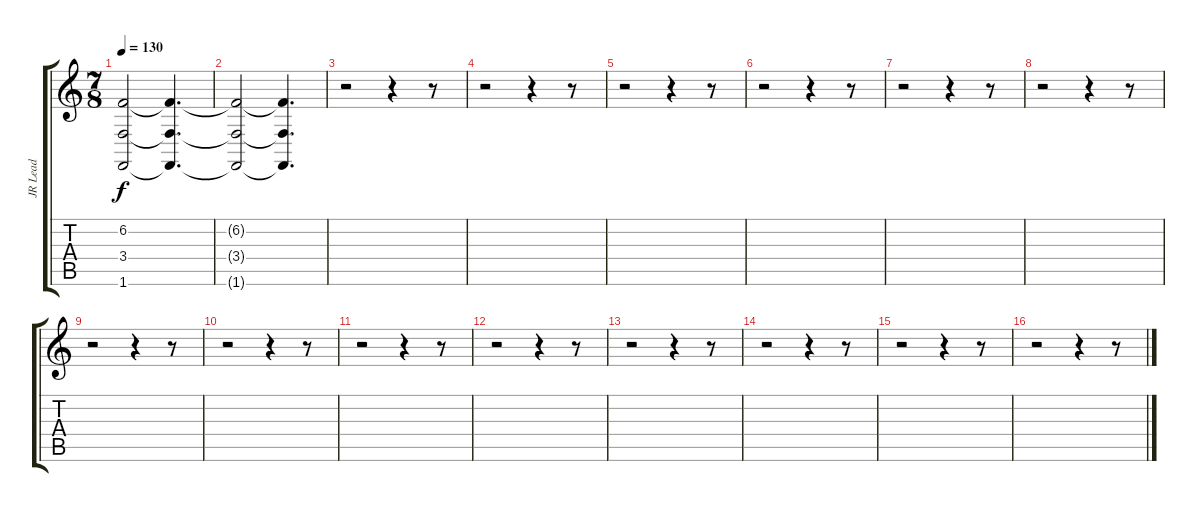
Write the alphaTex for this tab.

\track ("JR Lead" "JR Lead") {instrument lead2sawtooth}
\staff {score tabs}
\tuning (E4 B3 G3 D3 A2 E2) {hide}
\ts (7 8)
\tempo 130
\clef g2
\ks c
(6.2{t} 3.4{t} 1.6{t}).2{dy f} (6.2{t} 3.4{t} 1.6{t}).4{d} |
(6.2{t} 3.4{t} 1.6{t}).2 (6.2{t} 3.4{t} 1.6{t}).4{d} |
r.2 r.4 r.8 |
r.2 r.4 r.8 |
r.2 r.4 r.8 |
r.2 r.4 r.8 |
r.2 r.4 r.8 |
r.2 r.4 r.8 |
r.2 r.4 r.8 |
r.2 r.4 r.8 |
r.2 r.4 r.8 |
r.2 r.4 r.8 |
r.2 r.4 r.8 |
r.2 r.4 r.8 |
r.2 r.4 r.8 |
r.2 r.4 r.8
